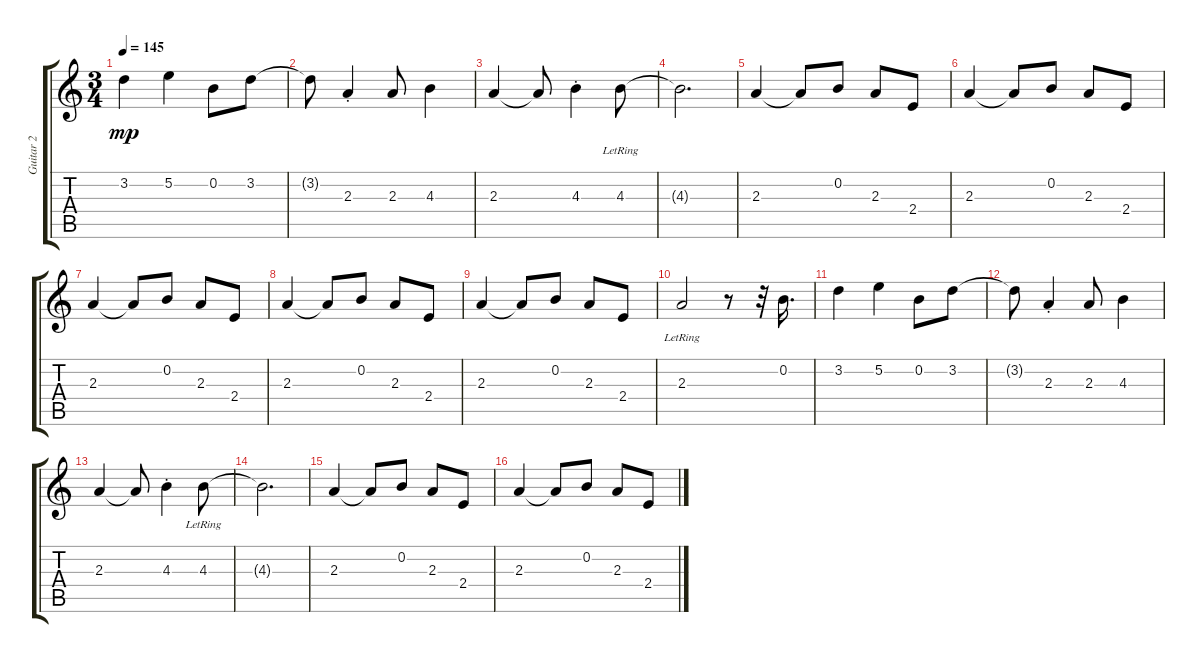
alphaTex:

\track ("Guitar 2" "Guitar 2") {instrument electricguitarclean}
\staff {score tabs}
\tuning (E4 B3 G3 D3 A2 D2) {hide}
\ts (3 4)
\tempo 145
\clef g2
\ks c
3.2.4{dy mp} 5.2.4 0.2.8 3.2.8 |
3.2{t}.8 2.3{st}.4 2.3.8 4.3.4 |
2.3.4 2.3{t}.8 4.3{st}.4 4.3{lr}.8 |
4.3{t}.2{d} |
2.3.4 2.3{t}.8 0.2.8 2.3.8 2.4.8 |
2.3.4 2.3{t}.8 0.2.8 2.3.8 2.4.8 |
2.3.4 2.3{t}.8 0.2.8 2.3.8 2.4.8 |
2.3.4 2.3{t}.8 0.2.8 2.3.8 2.4.8 |
2.3.4 2.3{t}.8 0.2.8 2.3.8 2.4.8 |
2.3{lr}.2 r.8 r.32 0.2.16{d} |
3.2.4 5.2.4 0.2.8 3.2.8 |
3.2{t}.8 2.3{st}.4 2.3.8 4.3.4 |
2.3.4 2.3{t}.8 4.3{st}.4 4.3{lr}.8 |
4.3{t}.2{d} |
2.3.4 2.3{t}.8 0.2.8 2.3.8 2.4.8 |
2.3.4 2.3{t}.8 0.2.8 2.3.8 2.4.8
